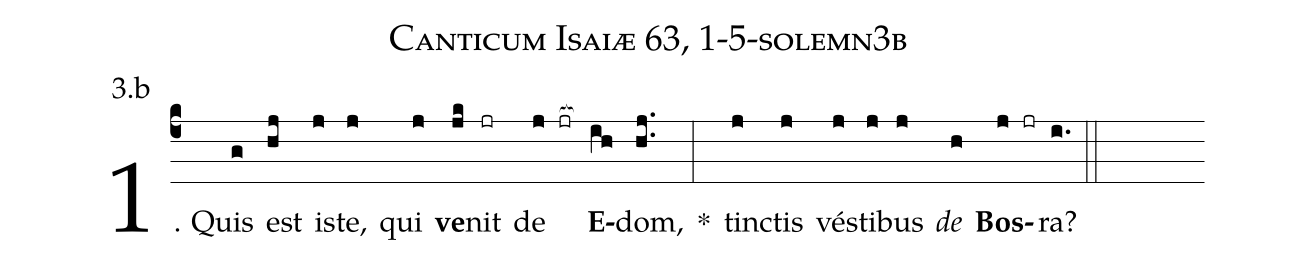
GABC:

name: Canticum Isaiæ 63, 1-5-solemn3b;
annotation: 3.b;
%%
(c4)1. Quis(g) est(hj) is(j)te,(j) qui(j) <b>ve</b>(jk)nit(jr) de(j jr[ocb:1{]) <b>E</b>(ih[ocb:0}])dom,(hj..) *(:) tinc(j)tis(j) vés(j)ti(j)bus(j) <i>de</i>(h) <b>Bos</b>(j jr)ra?(i.) (::)
